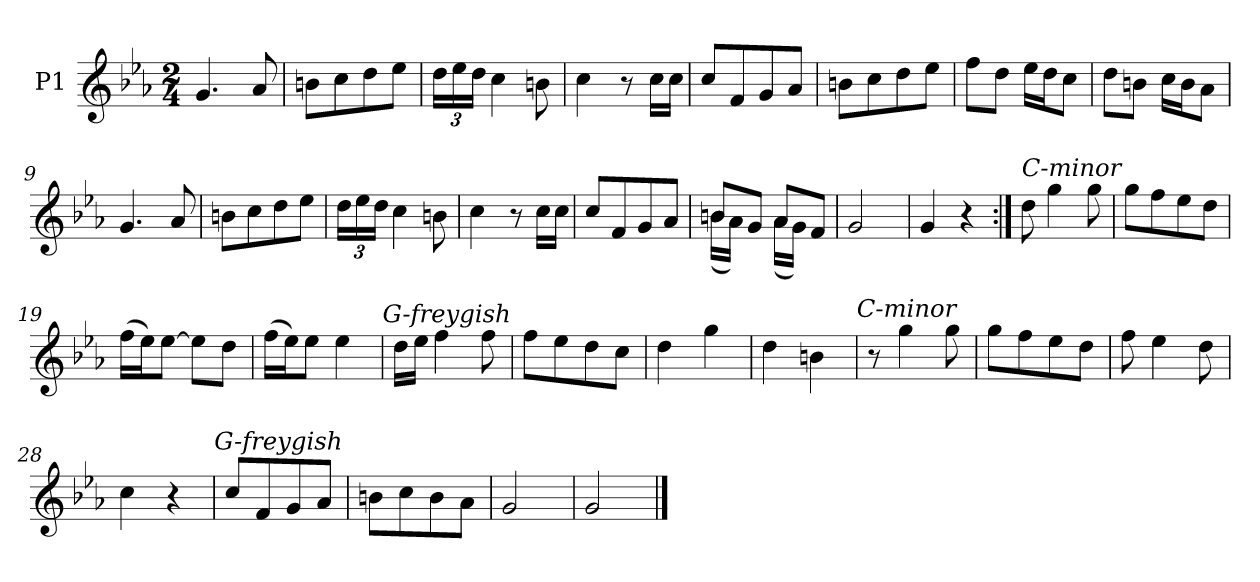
**kern
*part1
*staff1
*I"P1
*clefG2
*k[b-e-a-]
*M2/4
=1
4.g
8a-
=2
8bnL
8cc
8dd
8ee-J
=3
24ddLL
24ee-
24ddJJ
4cc
8bn
=4
4cc
8r
16ccLL
16ccJJ
=5
8ccL
8f
8g
8a-J
=6
8bnL
8cc
8dd
8ee-J
=7
8ffL
8ddJ
16ee-LL
16ddJ
8ccJ
=8
8ddL
8bnJ
16ccLL
16bJ
8a-J
=9
4.g
8a-
=10
8bnL
8cc
8dd
8ee-J
=11
24ddLL
24ee-
24ddJJ
4cc
8bn
=12
4cc
8r
16ccLL
16ccJJ
=13
8ccL
8f
8g
8a-J
=14
*^
8bnL	(16bLL
.	16a-JJ)
8gJ	8ryy
8a-L	(16a-LL
.	16gJJ)
8fJ	8ryy
*v	*v
=15
2g
=16
4g
4r
=17:|!
!LO:TX:a:i:t=C-minor
8dd
4gg
8gg
=18
8ggL
8ff
8ee-
8ddJ
=19
(16ffLL
16ee-J)
[8ee-J
8ee-L]
8ddJ
=20
(16ffLL
16ee-J)
8ee-J
4ee-
!LO:TX:a:i:t=G-freygish
=21
16ddLL
16ee-JJ
4ff
8ff
=22
8ffL
8ee-
8dd
8ccJ
=23
4dd
4gg
=24
4dd
4bn
!LO:TX:a:i:t=C-minor
=25
8r
4gg
8gg
=26
8ggL
8ff
8ee-
8ddJ
=27
8ff
4ee-
8dd
=28
4cc
4r
!LO:TX:a:i:t=G-freygish
=29
8ccL
8f
8g
8a-J
=30
8bnL
8cc
8b
8a-J
=31
2g
=32
2g
==
*-
